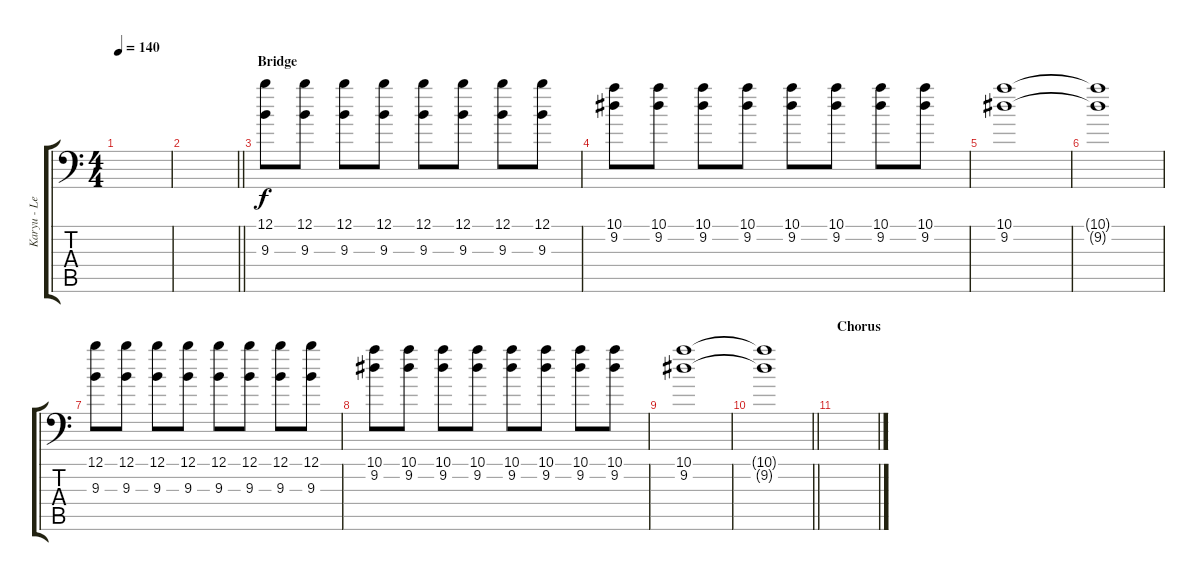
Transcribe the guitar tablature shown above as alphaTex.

\track ("Karyu - Lead Guitar" "Karyu - Le") {instrument overdrivenguitar}
\staff {score tabs}
\tuning (B3 Gb3 D3 A2 E2 A1) {hide}
\ts (4 4)
\tempo 140
\clef f4
\ks c
|
\barLineRight lightlight
|
\section ("" "Bridge")
(12.1 9.3).8 (12.1 9.3).8 (12.1 9.3).8 (12.1 9.3).8 (12.1 9.3).8 (12.1 9.3).8 (12.1 9.3).8 (12.1 9.3).8 |
(10.1 9.2).8 (10.1 9.2).8 (10.1 9.2).8 (10.1 9.2).8 (10.1 9.2).8 (10.1 9.2).8 (10.1 9.2).8 (10.1 9.2).8 |
(10.1 9.2).1 |
(10.1{t} 9.2{t}).1 |
(12.1 9.3).8 (12.1 9.3).8 (12.1 9.3).8 (12.1 9.3).8 (12.1 9.3).8 (12.1 9.3).8 (12.1 9.3).8 (12.1 9.3).8 |
(10.1 9.2).8 (10.1 9.2).8 (10.1 9.2).8 (10.1 9.2).8 (10.1 9.2).8 (10.1 9.2).8 (10.1 9.2).8 (10.1 9.2).8 |
(10.1 9.2).1 |
\barLineRight lightlight
(10.1{t} 9.2{t}).1 |
\section ("" "Chorus")
